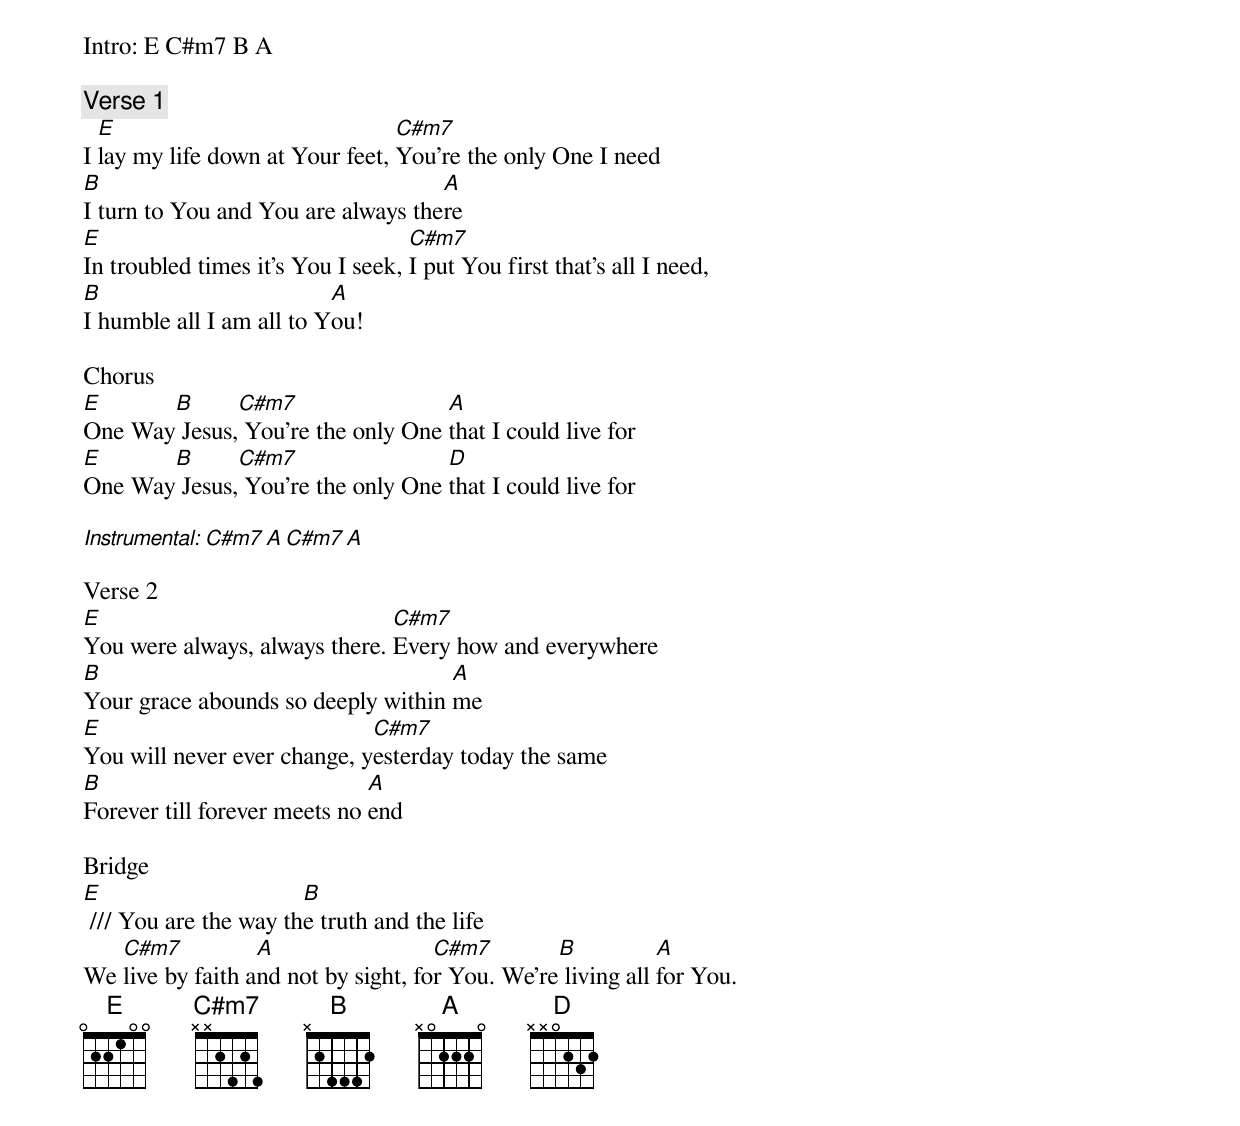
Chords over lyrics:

Intro: E C#m7 B A

Verse 1
  E                              C#m7
I lay my life down at Your feet, You’re the only One I need
B                                   A
I turn to You and You are always there
E                                  C#m7
In troubled times it's You I seek, I put You first that’s all I need,
B                         A
I humble all I am all to You!

Chorus
E      B      C#m7                 A
One Way Jesus, You’re the only One that I could live for
E      B      C#m7                 D
One Way Jesus, You’re the only One that I could live for

Instrumental: C#m7   A   C#m7   A

Verse 2
E                              C#m7
You were always, always there. Every how and everywhere
B                                   A
Your grace abounds so deeply within me
E                            C#m7
You will never ever change, yesterday today the same
B                             A
Forever till forever meets no end

Bridge
E                      B
 /// You are the way the truth and the life
   C#m7           A                  C#m7        B           A
We live by faith and not by sight, for You. We're living all for You.
